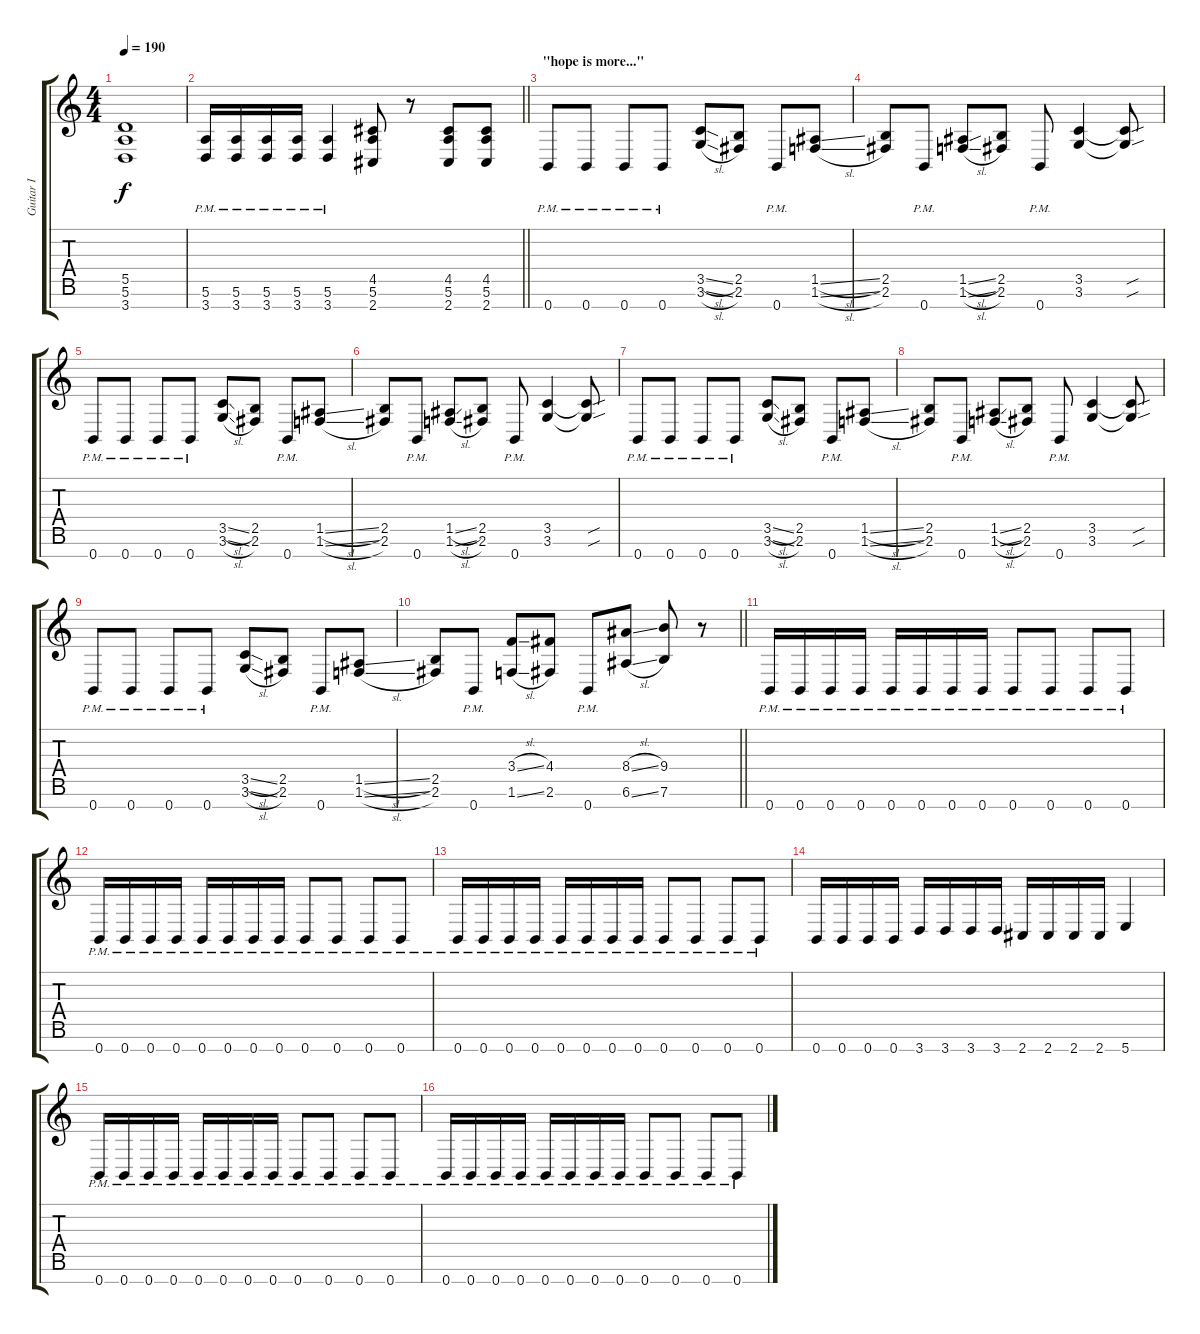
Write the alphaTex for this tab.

\track ("Guitar I" "Guitar I") {instrument distortionguitar}
\staff {score tabs}
\tuning (E4 B3 G3 D3 A2 E2 B1) {hide}
\ts (4 4)
\tempo 190
\clef g2
\ks c
(5.5 5.6 3.7).1{dy f} |
\barLineRight lightlight
(5.6{pm} 3.7{pm}).16 (5.6{pm} 3.7{pm}).16 (5.6{pm} 3.7{pm}).16 (5.6{pm} 3.7{pm}).16 (5.6{pm} 3.7{pm}).4 (4.5 5.6 2.7).8 r.8 (4.5 5.6 2.7).8 (4.5 5.6 2.7).8 |
\section ("" "\"hope is more...\"")
0.7{pm}.8 0.7{pm}.8 0.7{pm}.8 0.7{pm}.8 (3.5{sl} 3.6{sl}).8 (2.5 2.6).8 0.7{pm}.8 (1.5{sl} 1.6{sl}).8 |
(2.5 2.6).8 0.7{pm}.8 (1.5{sl} 1.6{sl}).8 (2.5 2.6).8 0.7{pm}.8 (3.5 3.6).4 (3.5{sou t} 3.6{sou t}).8 |
0.7{pm}.8 0.7{pm}.8 0.7{pm}.8 0.7{pm}.8 (3.5{sl} 3.6{sl}).8 (2.5 2.6).8 0.7{pm}.8 (1.5{sl} 1.6{sl}).8 |
(2.5 2.6).8 0.7{pm}.8 (1.5{sl} 1.6{sl}).8 (2.5 2.6).8 0.7{pm}.8 (3.5 3.6).4 (3.5{sou t} 3.6{sou t}).8 |
0.7{pm}.8 0.7{pm}.8 0.7{pm}.8 0.7{pm}.8 (3.5{sl} 3.6{sl}).8 (2.5 2.6).8 0.7{pm}.8 (1.5{sl} 1.6{sl}).8 |
(2.5 2.6).8 0.7{pm}.8 (1.5{sl} 1.6{sl}).8 (2.5 2.6).8 0.7{pm}.8 (3.5 3.6).4 (3.5{sou t} 3.6{sou t}).8 |
0.7{pm}.8 0.7{pm}.8 0.7{pm}.8 0.7{pm}.8 (3.5{sl} 3.6{sl}).8 (2.5 2.6).8 0.7{pm}.8 (1.5{sl} 1.6{sl}).8 |
\barLineRight lightlight
(2.5 2.6).8 0.7{pm}.8 (3.4{sl} 1.6{sl}).8 (4.4 2.6).8 0.7{pm}.8 (8.4{sl} 6.6{sl}).8 (9.4 7.6).8 r.8 |
\section ("" "")
0.7{pm}.16 0.7{pm}.16 0.7{pm}.16 0.7{pm}.16 0.7{pm}.16 0.7{pm}.16 0.7{pm}.16 0.7{pm}.16 0.7{pm}.8 0.7{pm}.8 0.7{pm}.8 0.7{pm}.8 |
0.7{pm}.16 0.7{pm}.16 0.7{pm}.16 0.7{pm}.16 0.7{pm}.16 0.7{pm}.16 0.7{pm}.16 0.7{pm}.16 0.7{pm}.8 0.7{pm}.8 0.7{pm}.8 0.7{pm}.8 |
0.7{pm}.16 0.7{pm}.16 0.7{pm}.16 0.7{pm}.16 0.7{pm}.16 0.7{pm}.16 0.7{pm}.16 0.7{pm}.16 0.7{pm}.8 0.7{pm}.8 0.7{pm}.8 0.7{pm}.8 |
0.7.16 0.7.16 0.7.16 0.7.16 3.7.16 3.7.16 3.7.16 3.7.16 2.7.16 2.7.16 2.7.16 2.7.16 5.7.4 |
0.7{pm}.16 0.7{pm}.16 0.7{pm}.16 0.7{pm}.16 0.7{pm}.16 0.7{pm}.16 0.7{pm}.16 0.7{pm}.16 0.7{pm}.8 0.7{pm}.8 0.7{pm}.8 0.7{pm}.8 |
0.7{pm}.16 0.7{pm}.16 0.7{pm}.16 0.7{pm}.16 0.7{pm}.16 0.7{pm}.16 0.7{pm}.16 0.7{pm}.16 0.7{pm}.8 0.7{pm}.8 0.7{pm}.8 0.7{pm}.8
